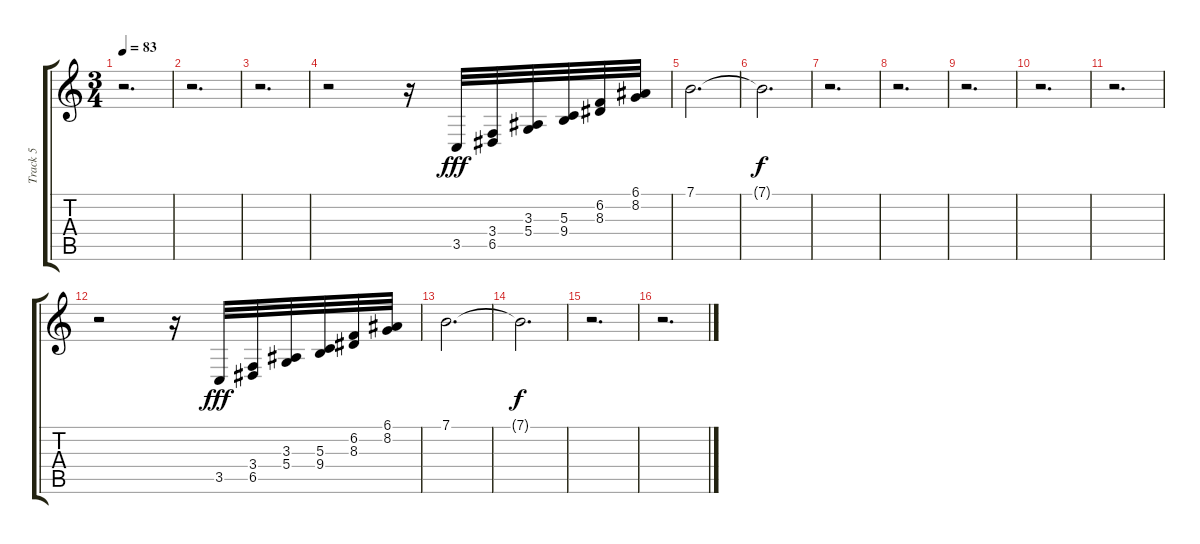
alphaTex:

\track ("Track 5" "Track 5") {instrument orchestralharp}
\staff {score tabs}
\tuning (E4 B3 G3 D3 A2 E2) {hide}
\ts (3 4)
\tempo 83
\clef g2
\ks c
r.2{d dy fff} |
r.2{d} |
r.2{d} |
r.2{instrument orchestralharp} r.16 3.5.32 (3.4 6.5).32 (3.3 5.4).32 (5.3 9.4).32 (6.2 8.3).32 (6.1 8.2).32 |
7.1.2{d} |
7.1{t}.2{d dy f} |
r.2{d} |
r.2{d} |
r.2{d} |
r.2{d} |
r.2{d} |
r.2 r.16 3.5.32{dy fff} (3.4 6.5).32 (3.3 5.4).32 (5.3 9.4).32 (6.2 8.3).32 (6.1 8.2).32 |
7.1.2{d} |
7.1{t}.2{d dy f} |
r.2{d} |
r.2{d}
